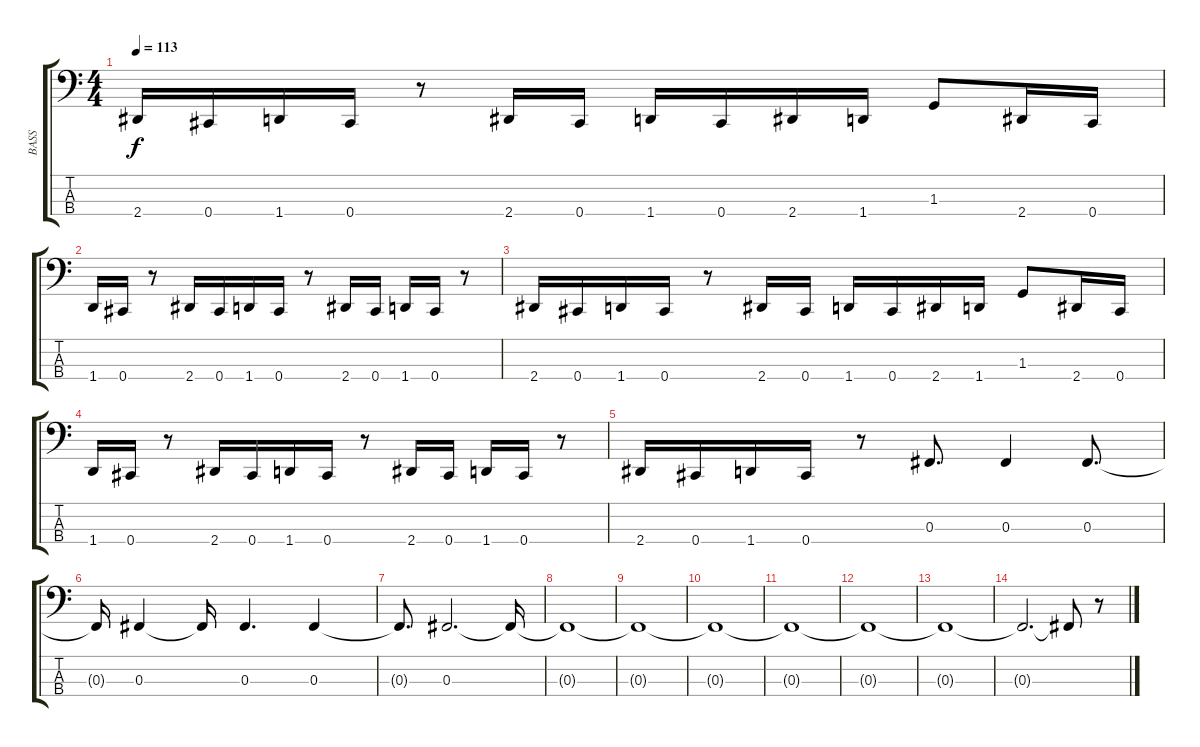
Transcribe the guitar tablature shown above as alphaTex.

\track ("BASS" "BASS") {instrument electricbassfinger}
\staff {score tabs}
\tuning (Eb2 B1 Gb1 Db1) {hide}
\ts (4 4)
\tempo 113
\clef f4
\ks c
2.4.16{dy f} 0.4.16 1.4.16 0.4.16 r.8 2.4.16 0.4.16 1.4.16 0.4.16 2.4.16 1.4.16 1.3.8 2.4.16 0.4.16 |
1.4.16 0.4.16 r.8 2.4.16 0.4.16 1.4.16 0.4.16 r.8 2.4.16 0.4.16 1.4.16 0.4.16 r.8 |
2.4.16 0.4.16 1.4.16 0.4.16 r.8 2.4.16 0.4.16 1.4.16 0.4.16 2.4.16 1.4.16 1.3.8 2.4.16 0.4.16 |
1.4.16 0.4.16 r.8 2.4.16 0.4.16 1.4.16 0.4.16 r.8 2.4.16 0.4.16 1.4.16 0.4.16 r.8 |
2.4.16 0.4.16 1.4.16 0.4.16 r.8 0.3.8{d} 0.3.4 0.3.8{d} |
0.3{t}.16 0.3.4 0.3{t}.16 0.3.4{d} 0.3.4 |
0.3{t}.8{d} 0.3.2{d} 0.3{t}.16 |
0.3{t}.1 |
0.3{t}.1 |
0.3{t}.1 |
0.3{t}.1 |
0.3{t}.1 |
0.3{t}.1 |
0.3{t}.2{d} 0.3{t}.8 r.8
